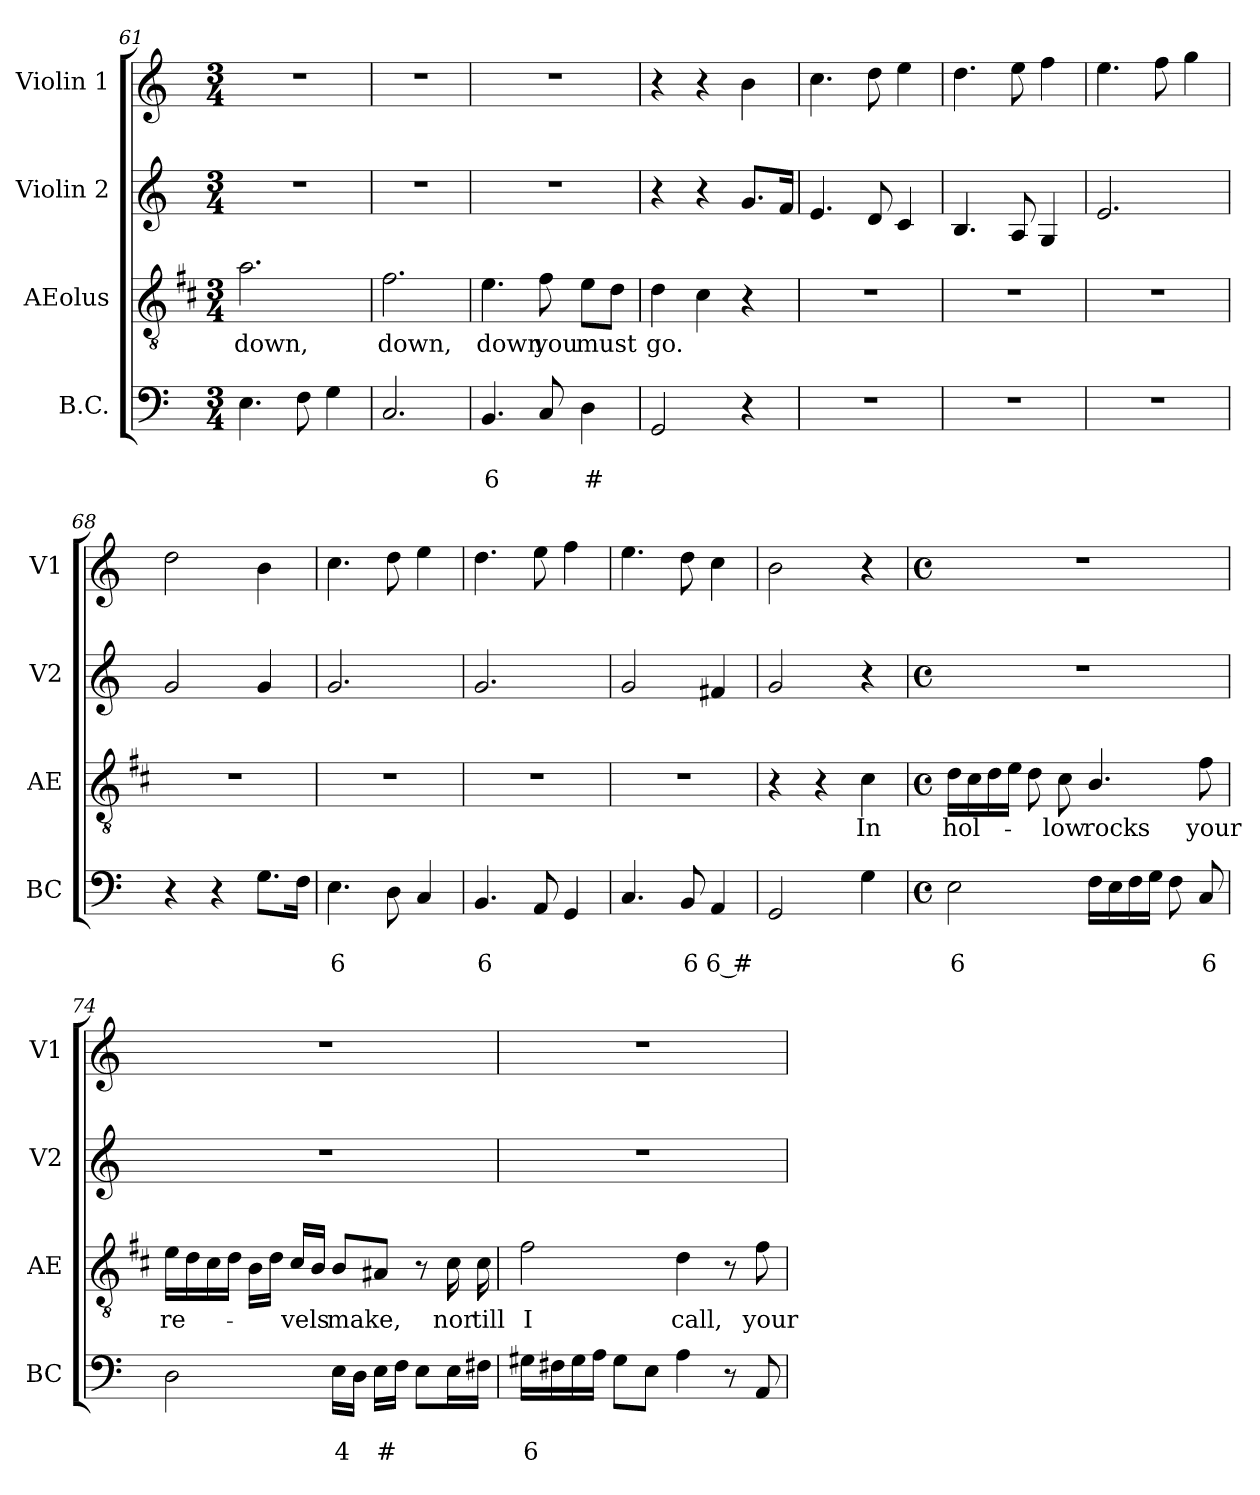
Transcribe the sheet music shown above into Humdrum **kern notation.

**kern	**text	**text	**kern	**text	**kern	**kern
*part4	*part4	*part4	*part3	*part3	*part2	*part1
*staff4	*staff4	*staff4	*staff3	*staff3	*staff2	*staff1
*I"B.C.	*	*	*I"AEolus	*	*I"Violin 2	*I"Violin 1
*I'BC	*	*	*I'AE	*	*I'V2	*I'V1
*clefF4	*	*	*clefGv2	*	*clefG2	*clefG2
*	*	*	*ITrd1c2	*	*	*
*k[]	*	*	*k[]	*	*k[]	*k[]
*C:	*	*	*C:	*	*C:	*C:
*M3/4	*	*	*M3/4	*	*M3/4	*M3/4
=61	=61	=61	=61	=61	=61	=61
!	!	!	!	!LO:LY:b	!	!
4.E\	.	.	2.g\	down,	2.r	2.r
8F\	.	.	.	.	.	.
4G\	.	.	.	.	.	.
=62	=62	=62	=62	=62	=62	=62
!	!	!	!	!LO:LY:b	!	!
2.C/	.	.	2.e\	down,	2.r	2.r
=63	=63	=63	=63	=63	=63	=63
!	!	!LO:LY:b	!	!LO:LY:b	!	!
4.BB/	.	6	4.d\	down	2.r	2.r
!	!	!	!	!LO:LY:b	!	!
8C/	.	.	8e\	you	.	.
!	!	!LO:LY:b	!	!LO:LY:b	!	!
4D\	.	#	8d\L	must	.	.
.	.	.	8c\J	.	.	.
!!LO:LB:g=z
=64	=64	=64	=64	=64	=64	=64
!	!	!	!	!LO:LY:b	!	!
2GG/	.	.	4c\	go.	4r	4r
.	.	.	4B\	.	4r	4r
4r	.	.	4r	.	8.g/L	4b\
.	.	.	.	.	16f/Jk	.
=65	=65	=65	=65	=65	=65	=65
2.r	.	.	2.r	.	4.e/	4.cc\
.	.	.	.	.	8d/	8dd\
.	.	.	.	.	4c/	4ee\
=66	=66	=66	=66	=66	=66	=66
2.r	.	.	2.r	.	4.B/	4.dd\
.	.	.	.	.	8A/	8ee\
.	.	.	.	.	4G/	4ff\
=67	=67	=67	=67	=67	=67	=67
2.r	.	.	2.r	.	2.e/	4.ee\
.	.	.	.	.	.	8ff\
.	.	.	.	.	.	4gg\
!!LO:LB:g=z
=68	=68	=68	=68	=68	=68	=68
4r	.	.	2.r	.	2g/	2dd\
4r	.	.	.	.	.	.
8.G\L	.	.	.	.	4g/	4b\
16F\Jk	.	.	.	.	.	.
=69	=69	=69	=69	=69	=69	=69
!	!	!LO:LY:b	!	!	!	!
4.E\	.	6	2.r	.	2.g/	4.cc\
8D\	.	.	.	.	.	8dd\
4C/	.	.	.	.	.	4ee\
=70	=70	=70	=70	=70	=70	=70
!	!	!LO:LY:b	!	!	!	!
4.BB/	.	6	2.r	.	2.g/	4.dd\
8AA/	.	.	.	.	.	8ee\
4GG/	.	.	.	.	.	4ff\
=71	=71	=71	=71	=71	=71	=71
4.C/	.	.	2.r	.	2g/	4.ee\
!	!	!LO:LY:b	!	!	!	!
8BB/	.	6	.	.	.	8dd\
!	!	!LO:LY:b	!	!	!	!
4AA/	.	6 #	.	.	4f#X/	4cc\
=72	=72	=72	=72	=72	=72	=72
2GG/	.	.	4r	.	2g/	2b\
.	.	.	4r	.	.	.
!	!	!	!	!LO:LY:b	!	!
4G\	.	.	4B\	In	4r	4r
!!LO:LB:g=z
=73	=73	=73	=73	=73	=73	=73
*M4/4	*	*	*M4/4	*	*M4/4	*M4/4
*met(c)	*	*	*met(c)	*	*met(c)	*met(c)
!	!	!LO:LY:b	!	!LO:LY:b	!	!
2E\	.	6	16c\LL	hol-	1r	1r
.	.	.	16B\	.	.	.
.	.	.	16c\	.	.	.
.	.	.	16d\JJ	.	.	.
.	.	.	8c\	.	.	.
!	!	!	!	!LO:LY:b	!	!
.	.	.	8B\	-low	.	.
!	!	!	!	!LO:LY:b	!	!
16F\LL	.	.	4.A/	rocks	.	.
16E\	.	.	.	.	.	.
16F\	.	.	.	.	.	.
16G\JJ	.	.	.	.	.	.
8F\	.	.	.	.	.	.
!	!	!LO:LY:b	!	!LO:LY:b	!	!
8C/	.	6	8e\	your	.	.
=74	=74	=74	=74	=74	=74	=74
*^	*	*	*	*	*	*
!	!	!	!	!	!LO:LY:b	!	!
2D\	4ryy	.	.	16d\LL	re-	1r	1r
.	.	.	.	16c\	.	.	.
.	.	.	.	16B\	.	.	.
.	.	.	.	16c\JJ	.	.	.
.	4ryy	.	.	16A\LL	.	.	.
.	.	.	.	16c\JJ	.	.	.
!	!	!	!	!	!LO:LY:b	!	!
.	.	.	.	16B/LL	-vels	.	.
.	.	.	.	16A/JJ	.	.	.
!	!	!	!LO:LY:b	!	!LO:LY:b	!	!
16E\LL	2ryy	.	4	8A/L	make,	.	.
16D\JJ	.	.	.	.	.	.	.
!	!	!	!LO:LY:b	!	!	!	!
16E\LL	.	.	#	8G#X/J	.	.	.
16F\JJ	.	.	.	.	.	.	.
8E\L	.	.	.	8r	.	.	.
!	!	!	!	!	!LO:LY:b	!	!
16E\L	.	.	.	16B\	nor	.	.
!	!	!	!	!	!LO:LY:b	!	!
16F#X\JJ	.	.	.	16B\	till	.	.
*v	*v	*	*	*	*	*	*
=75	=75	=75	=75	=75	=75	=75
!	!	!LO:LY:b	!	!LO:LY:b	!	!
16G#X\LL	.	6	2e\	I	1r	1r
16F#X\	.	.	.	.	.	.
16G#\	.	.	.	.	.	.
16A\JJ	.	.	.	.	.	.
8G#\L	.	.	.	.	.	.
8E\J	.	.	.	.	.	.
!	!	!	!	!LO:LY:b	!	!
4A\	.	.	4c\	call,	.	.
8r	.	.	8r	.	.	.
!	!	!	!	!LO:LY:b	!	!
8AA/	.	.	8e\	your	.	.
=	=	=	=	=	=	=
*-	*-	*-	*-	*-	*-	*-
